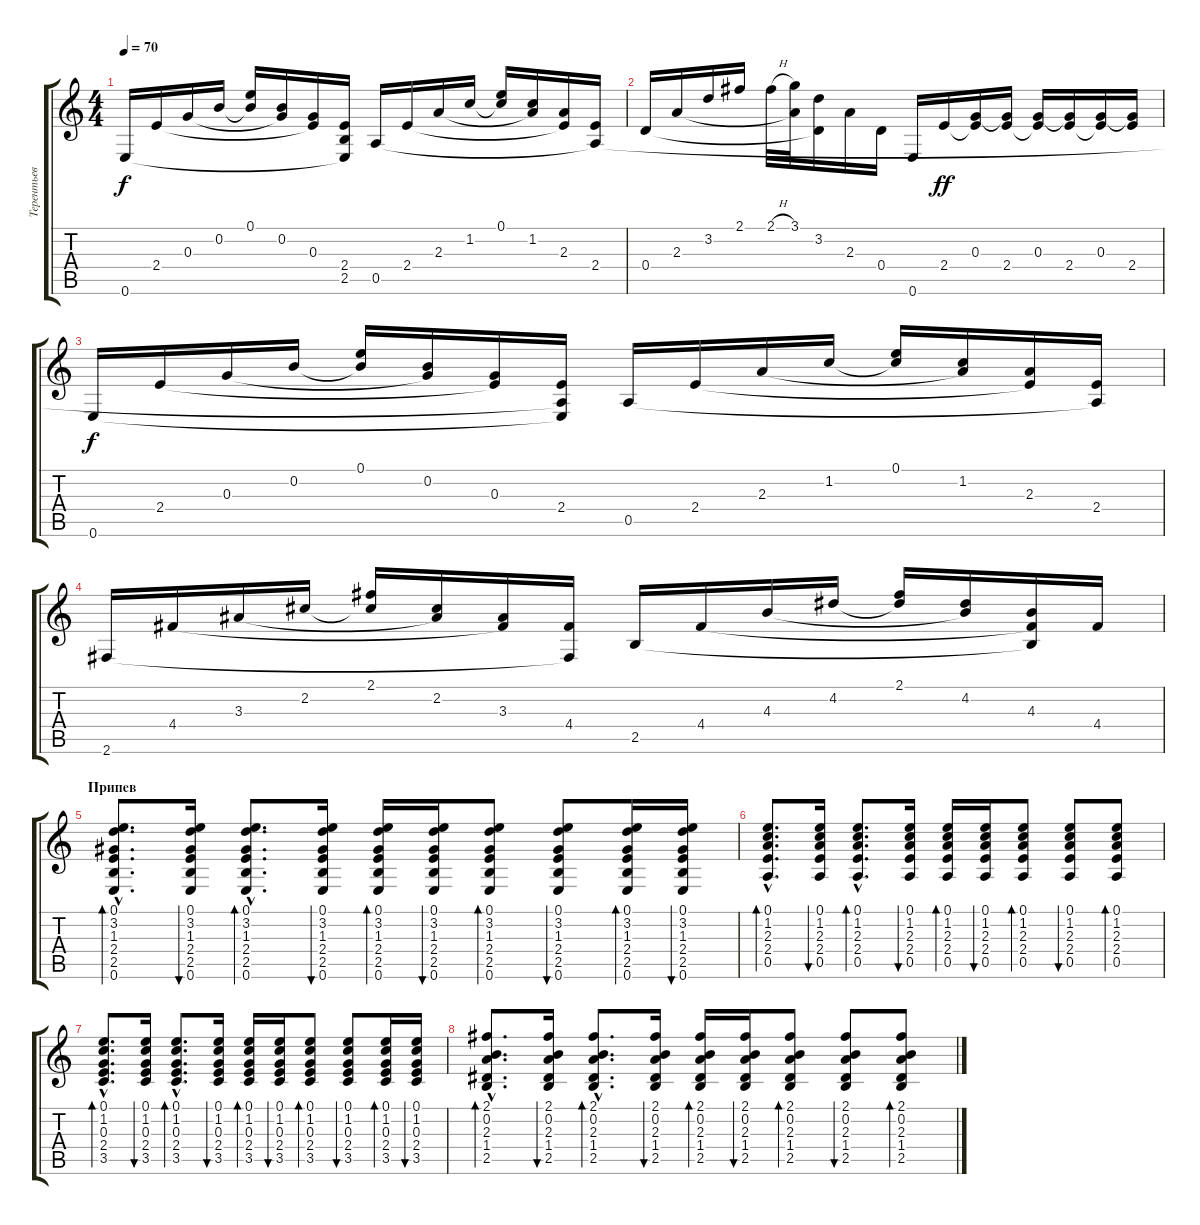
\track ("Терентьев" "Терентьев") {instrument acousticguitarsteel}
\staff {score tabs}
\tuning (E4 B3 G3 D3 A2 E2) {hide}
\ts (4 4)
\tempo 70
\clef g2
\ks c
0.6.16{dy f} 2.4.16 0.3.16 0.2.16 (0.1 0.2{t}).16 (0.2 0.3{t}).16 (0.3 2.4{t}).16 (2.4 2.5{t} 0.6{t}).16 0.5.16 2.4.16 2.3.16 1.2.16 (0.1 1.2{t}).16 (1.2 2.3{t}).16 (2.3 2.4{t}).16 (2.4 0.5{t}).16 |
0.4.16 2.3.16 3.2.16 2.1.16 2.1{h}.32 (3.1 2.3{t}).32 (3.2 0.4{t}).16 2.3.16 0.4.16 0.6.16 2.4.16{dy ff} (0.3 2.4{t}).16 (0.3{t} 2.4).16 (0.3 2.4{t}).16 (0.3{t} 2.4).16 (0.3 2.4{t}).16 (0.3{t} 2.4).16 |
0.6.16{dy f} 2.4.16 0.3.16 0.2.16 (0.1 0.2{t}).16 (0.2 0.3{t}).16 (0.3 2.4{t}).16 (2.4 0.5{t} 0.6{t}).16 0.5.16 2.4.16 2.3.16 1.2.16 (0.1 1.2{t}).16 (1.2 2.3{t}).16 (2.3 2.4{t}).16 (2.4 0.5{t}).16 |
2.6.16 4.4.16 3.3.16 2.2.16 (2.1 2.2{t}).16 (2.2 3.3{t}).16 (3.3 4.4{t}).16 (4.4 2.6{t}).16 2.5.16 4.4.16 4.3.16 4.2.16 (2.1 4.2{t}).16 (4.2 4.3{t}).16 (4.3 4.4{t} 2.5{t}).16 4.4.16 |
\section ("" "Припев")
(0.1{hac} 3.2{hac} 1.3{hac} 2.4{hac} 2.5{hac} 0.6{hac}).8{d bd 30} (0.1 3.2 1.3 2.4 2.5 0.6).16{bu 30} (0.1{hac} 3.2{hac} 1.3{hac} 2.4{hac} 2.5{hac} 0.6{hac}).8{d bd 30} (0.1 3.2 1.3 2.4 2.5 0.6).16{bu 30} (0.1 3.2 1.3 2.4 2.5 0.6).16{bd 30} (0.1 3.2 1.3 2.4 2.5 0.6).16{bu 30} (0.1 3.2 1.3 2.4 2.5 0.6).8{bd 30} (0.1 3.2 1.3 2.4 2.5 0.6).8{bu 30} (0.1 3.2 1.3 2.4 2.5 0.6).16{bd 30} (0.1 3.2 1.3 2.4 2.5 0.6).16{bu 30} |
(0.1{hac} 1.2{hac} 2.3{hac} 2.4{hac} 0.5{hac}).8{d bd 30} (0.1 1.2 2.3 2.4 0.5).16{bu 30} (0.1{hac} 1.2{hac} 2.3{hac} 2.4{hac} 0.5{hac}).8{d bd 30} (0.1 1.2 2.3 2.4 0.5).16{bu 30} (0.1 1.2 2.3 2.4 0.5).16{bd 30} (0.1 1.2 2.3 2.4 0.5).16{bu 30} (0.1 1.2 2.3 2.4 0.5).8{bd 30} (0.1 1.2 2.3 2.4 0.5).8{bu 30} (0.1 1.2 2.3 2.4 0.5).8{bd 30} |
(0.1{hac} 1.2{hac} 0.3{hac} 2.4{hac} 3.5{hac}).8{d bd 30} (0.1 1.2 0.3 2.4 3.5).16{bu 30} (0.1{hac} 1.2{hac} 0.3{hac} 2.4{hac} 3.5{hac}).8{d bd 30} (0.1 1.2 0.3 2.4 3.5).16{bu 30} (0.1 1.2 0.3 2.4 3.5).16{bd 30} (0.1 1.2 0.3 2.4 3.5).16{bu 30} (0.1 1.2 0.3 2.4 3.5).8{bd 30} (0.1 1.2 0.3 2.4 3.5).8{bu 30} (0.1 1.2 0.3 2.4 3.5).16{bd 30} (0.1 1.2 0.3 2.4 3.5).16{bu 30} |
(2.1{hac} 0.2{hac} 2.3{hac} 1.4{hac} 2.5{hac}).8{d bd 30} (2.1 0.2 2.3 1.4 2.5).16{bu 30} (2.1{hac} 0.2{hac} 2.3{hac} 1.4{hac} 2.5{hac}).8{d bd 30} (2.1 0.2 2.3 1.4 2.5).16{bu 30} (2.1 0.2 2.3 1.4 2.5).16{bd 30} (2.1 0.2 2.3 1.4 2.5).16{bu 30} (2.1 0.2 2.3 1.4 2.5).8{bd 30} (2.1 0.2 2.3 1.4 2.5).8{bu 30} (2.1 0.2 2.3 1.4 2.5).8{bd 30}
